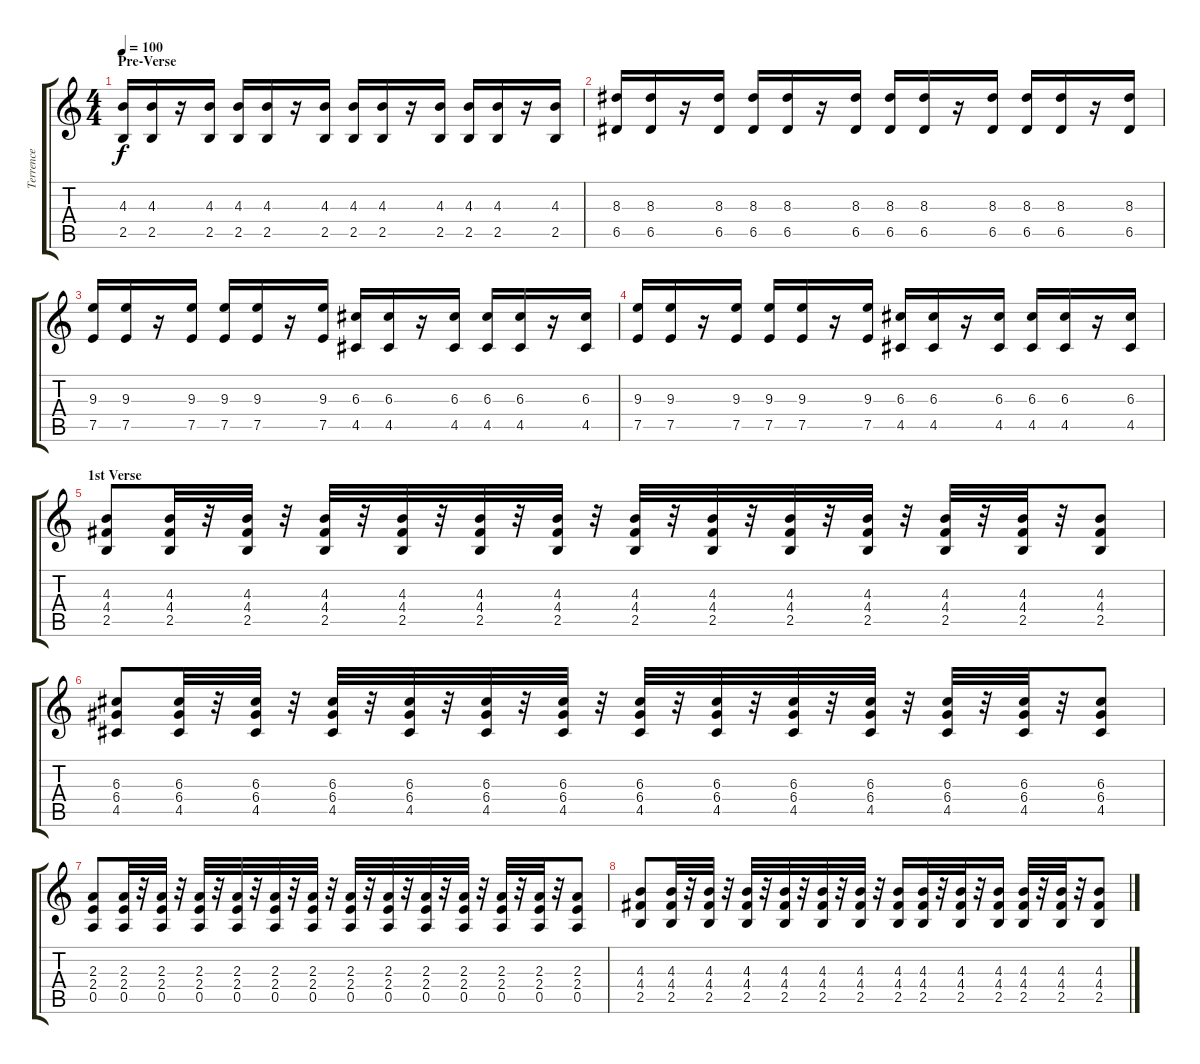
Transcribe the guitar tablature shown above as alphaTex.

\track ("Terrence" "Terrence") {instrument distortionguitar}
\staff {score tabs}
\tuning (E4 B3 G3 D3 A2 E2) {hide}
\ts (4 4)
\section ("" "Pre-Verse")
\tempo 100
\clef g2
\ks c
(4.3 2.5).16{dy f} (4.3 2.5).16 r.16 (4.3 2.5).16 (4.3 2.5).16 (4.3 2.5).16 r.16 (4.3 2.5).16 (4.3 2.5).16 (4.3 2.5).16 r.16 (4.3 2.5).16 (4.3 2.5).16 (4.3 2.5).16 r.16 (4.3 2.5).16 |
(8.3 6.5).16 (8.3 6.5).16 r.16 (8.3 6.5).16 (8.3 6.5).16 (8.3 6.5).16 r.16 (8.3 6.5).16 (8.3 6.5).16 (8.3 6.5).16 r.16 (8.3 6.5).16 (8.3 6.5).16 (8.3 6.5).16 r.16 (8.3 6.5).16 |
(9.3 7.5).16 (9.3 7.5).16 r.16 (9.3 7.5).16 (9.3 7.5).16 (9.3 7.5).16 r.16 (9.3 7.5).16 (6.3 4.5).16 (6.3 4.5).16 r.16 (6.3 4.5).16 (6.3 4.5).16 (6.3 4.5).16 r.16 (6.3 4.5).16 |
(9.3 7.5).16 (9.3 7.5).16 r.16 (9.3 7.5).16 (9.3 7.5).16 (9.3 7.5).16 r.16 (9.3 7.5).16 (6.3 4.5).16 (6.3 4.5).16 r.16 (6.3 4.5).16 (6.3 4.5).16 (6.3 4.5).16 r.16 (6.3 4.5).16 |
\section ("" "1st Verse")
(4.3 4.4 2.5).8 (4.3 4.4 2.5).32 r.32 (4.3 4.4 2.5).32 r.32 (4.3 4.4 2.5).32 r.32 (4.3 4.4 2.5).32 r.32 (4.3 4.4 2.5).32 r.32 (4.3 4.4 2.5).32 r.32 (4.3 4.4 2.5).32 r.32 (4.3 4.4 2.5).32 r.32 (4.3 4.4 2.5).32 r.32 (4.3 4.4 2.5).32 r.32 (4.3 4.4 2.5).32 r.32 (4.3 4.4 2.5).32 r.32 (4.3 4.4 2.5).8 |
(6.3 6.4 4.5).8 (6.3 6.4 4.5).32 r.32 (6.3 6.4 4.5).32 r.32 (6.3 6.4 4.5).32 r.32 (6.3 6.4 4.5).32 r.32 (6.3 6.4 4.5).32 r.32 (6.3 6.4 4.5).32 r.32 (6.3 6.4 4.5).32 r.32 (6.3 6.4 4.5).32 r.32 (6.3 6.4 4.5).32 r.32 (6.3 6.4 4.5).32 r.32 (6.3 6.4 4.5).32 r.32 (6.3 6.4 4.5).32 r.32 (6.3 6.4 4.5).8 |
(2.3 2.4 0.5).8 (2.3 2.4 0.5).32 r.32 (2.3 2.4 0.5).32 r.32 (2.3 2.4 0.5).32 r.32 (2.3 2.4 0.5).32 r.32 (2.3 2.4 0.5).32 r.32 (2.3 2.4 0.5).32 r.32 (2.3 2.4 0.5).32 r.32 (2.3 2.4 0.5).32 r.32 (2.3 2.4 0.5).32 r.32 (2.3 2.4 0.5).32 r.32 (2.3 2.4 0.5).32 r.32 (2.3 2.4 0.5).32 r.32 (2.3 2.4 0.5).8 |
(4.3 4.4 2.5).8 (4.3 4.4 2.5).32 r.32 (4.3 4.4 2.5).32 r.32 (4.3 4.4 2.5).32 r.32 (4.3 4.4 2.5).32 r.32 (4.3 4.4 2.5).32 r.32 (4.3 4.4 2.5).32 r.32 (4.3 4.4 2.5).16 (4.3 4.4 2.5).32 r.32 (4.3 4.4 2.5).32 r.32 (4.3 4.4 2.5).16 (4.3 4.4 2.5).32 r.32 (4.3 4.4 2.5).32 r.32 (4.3 4.4 2.5).8
